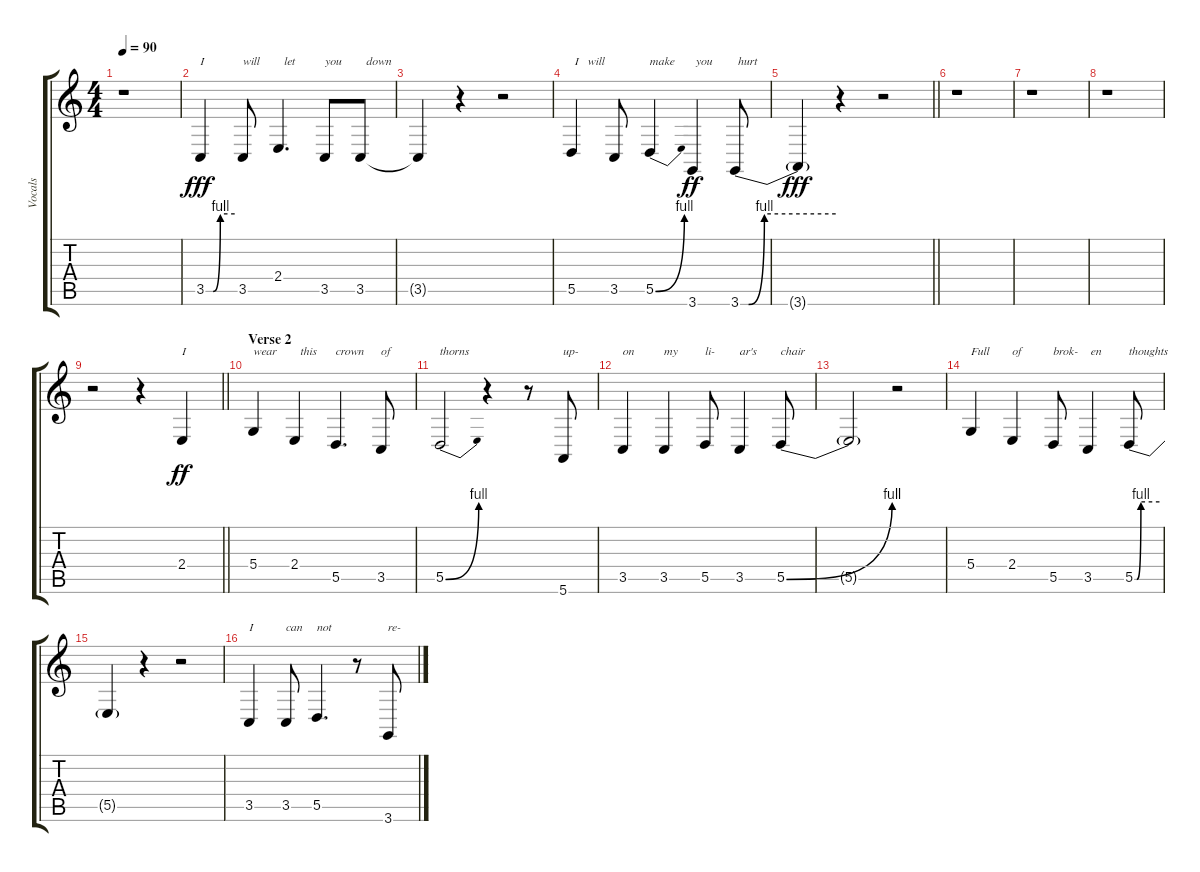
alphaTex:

\track ("Vocals" "Vocals") {instrument clarinet}
\staff {score tabs}
\tuning (E4 B3 G3 D3 A2 E2) {hide}
\ts (4 4)
\tempo 90
\clef g2
\ks c
r.1{dy fff} |
3.5{be (custom 0 0 15 0 30 4 60 4)}.4{txt "I"} 3.5.8{txt "will"} 2.4.4{d txt "  let"} 3.5.8{txt "you"} 3.5.8{txt "  down"} |
3.5{t}.4 r.4 r.2 |
5.5.4{txt " I   will"} 3.5.8 5.5{be (bend 0 0 60 4)}.4{txt "make"} 3.6.4{txt " you" dy ff} 3.6{be (custom 0 0 5 0 15 4 60 4)}.8{txt " hurt"} |
\barLineRight lightlight
3.6{t}.4{dy fff} r.4 r.2 |
r.1 |
r.1 |
r.1 |
\barLineRight lightlight
r.2 r.4 2.4.4{txt "I" dy ff} |
\section ("" "Verse 2")
5.4.4{txt "wear"} 2.4.4{txt "  this"} 5.5.4{d txt "crown"} 3.5.8{txt "of"} |
5.5{be (bend 0 0 60 4)}.2{txt "thorns"} r.4 r.8 5.6.8{txt "up-"} |
3.5.4{txt "on"} 3.5.4{txt "my"} 5.5.8{txt "li-"} 3.5.4{txt "ar's"} 5.5{be (bend 0 0 60 4)}.8{txt "chair"} |
5.5{t}.2 r.2 |
5.4.4{txt "Full"} 2.4.4{txt "of"} 5.5.8{txt "brok-"} 3.5.4{txt " en"} 5.5{be (custom 0 0 5 0 15 4 60 4)}.8{txt "thoughts"} |
5.5{t}.4 r.4 r.2 |
3.5.4{txt "I"} 3.5.8{txt "can"} 5.5.4{d txt "not"} r.8 3.6.8{txt "re-"}
